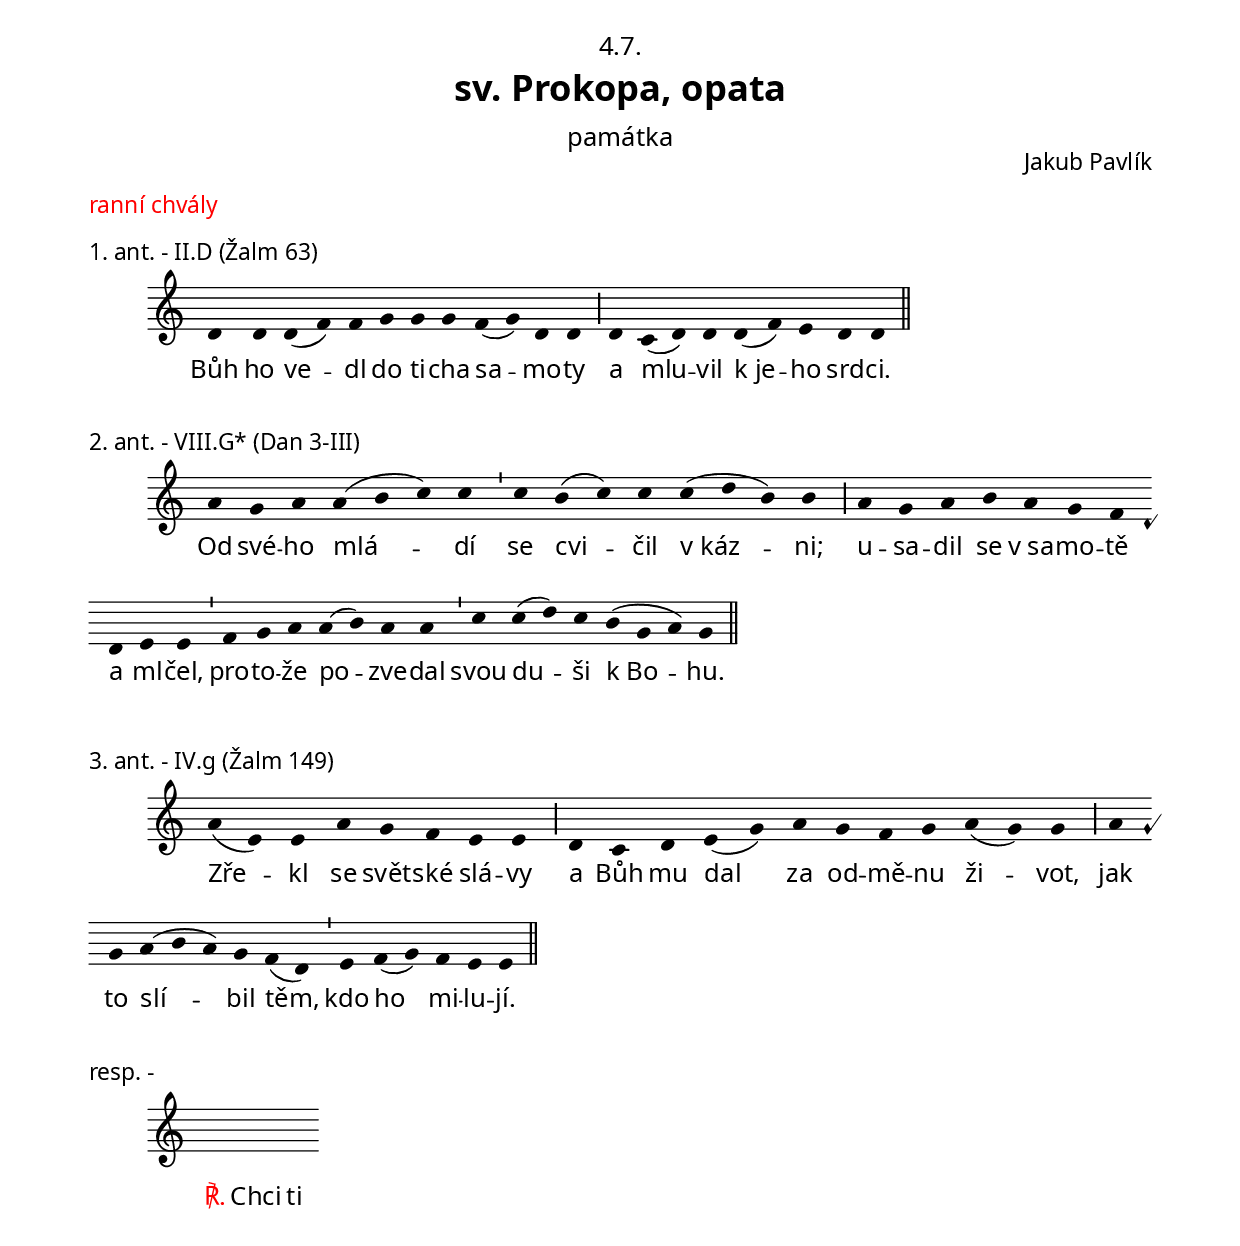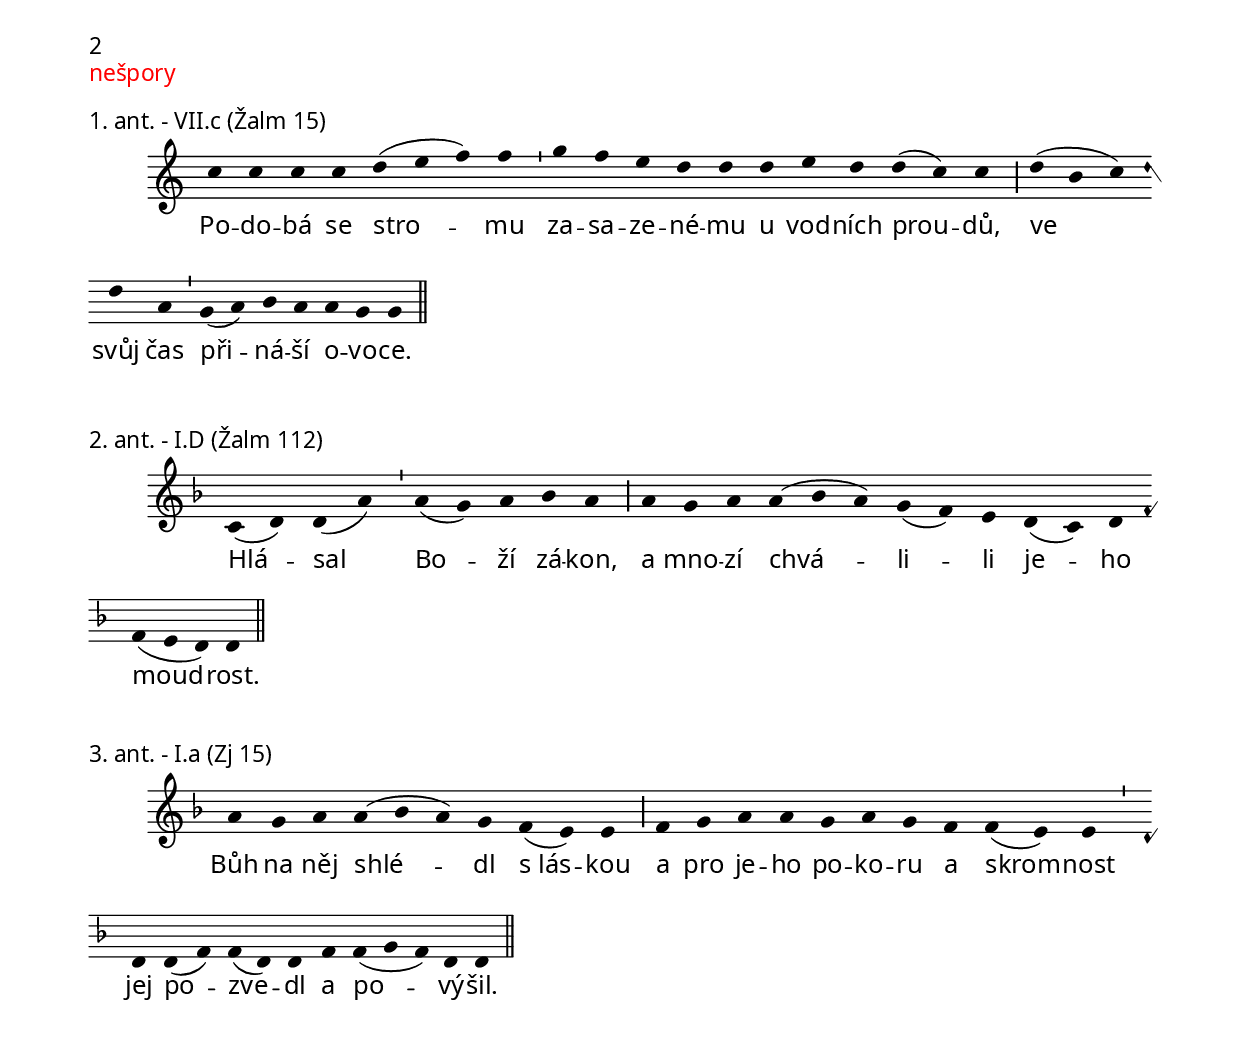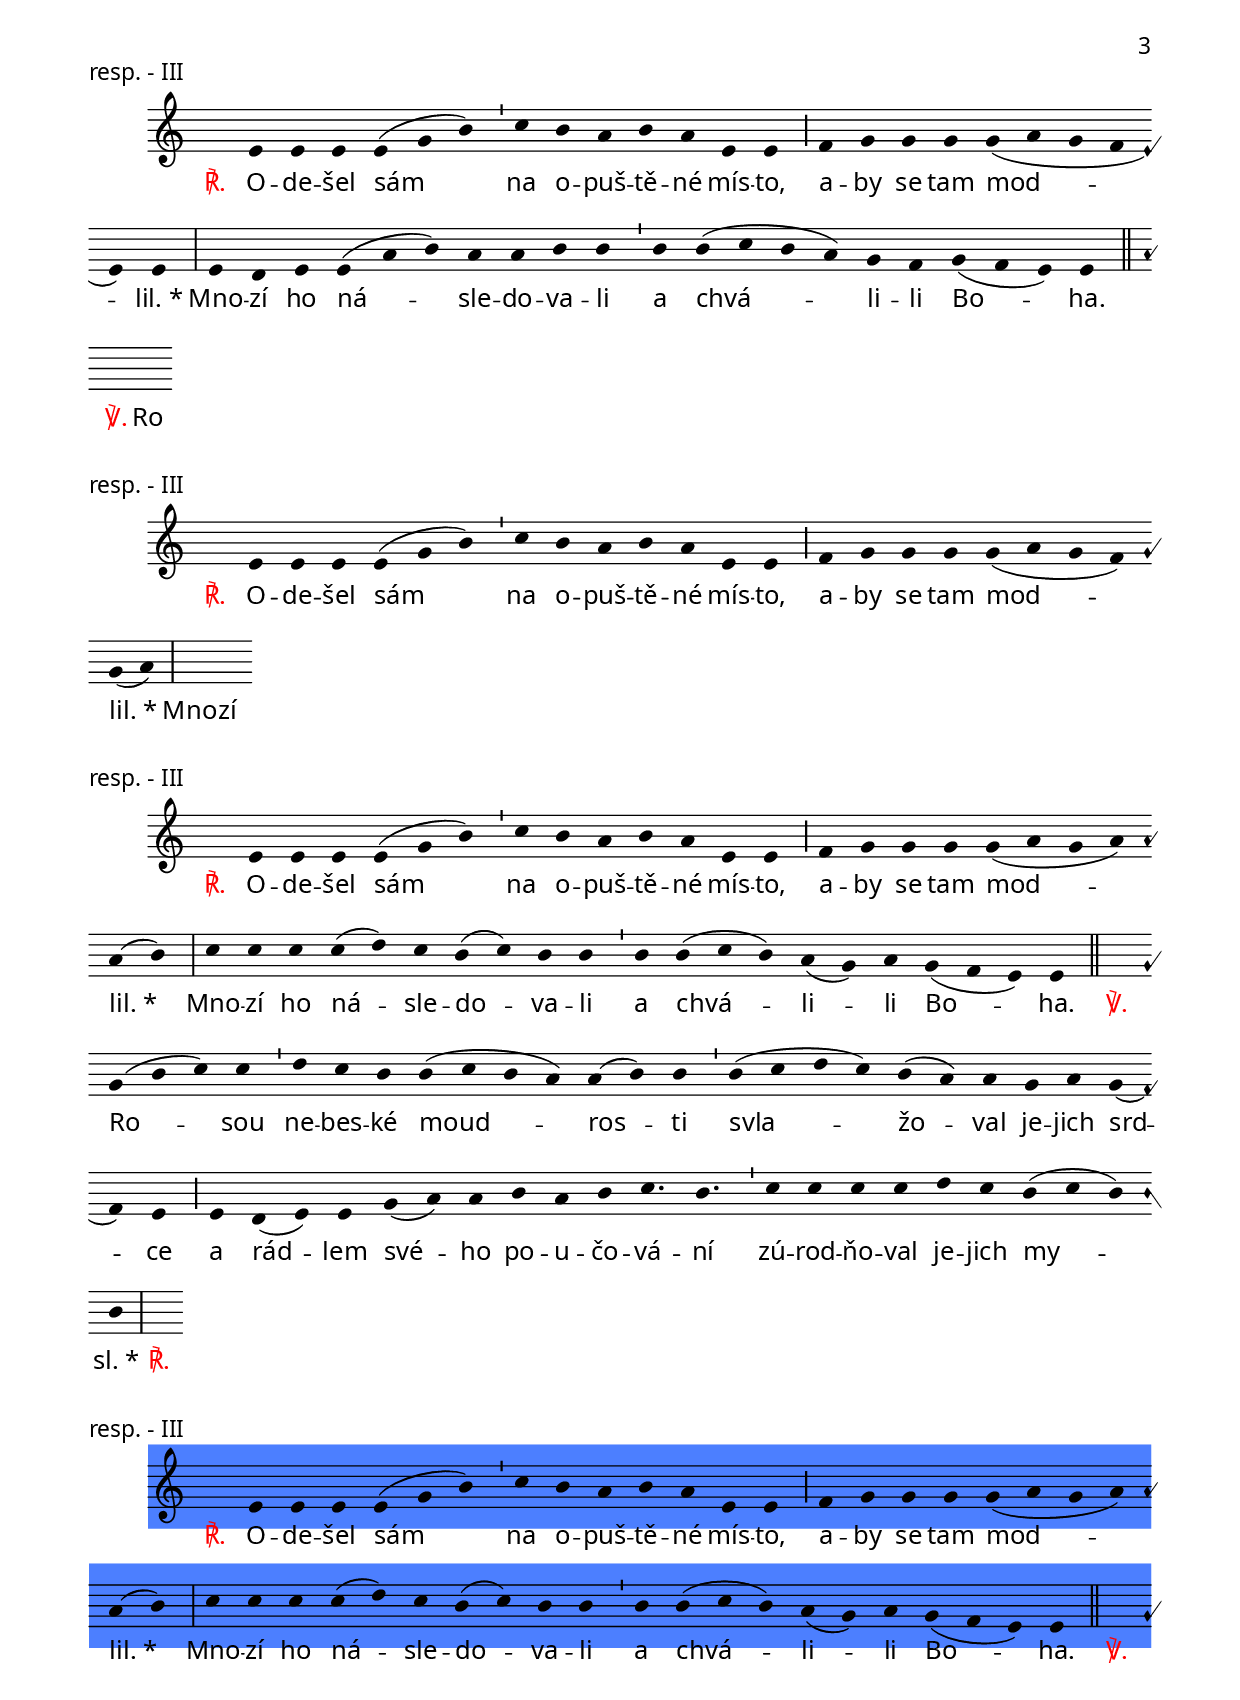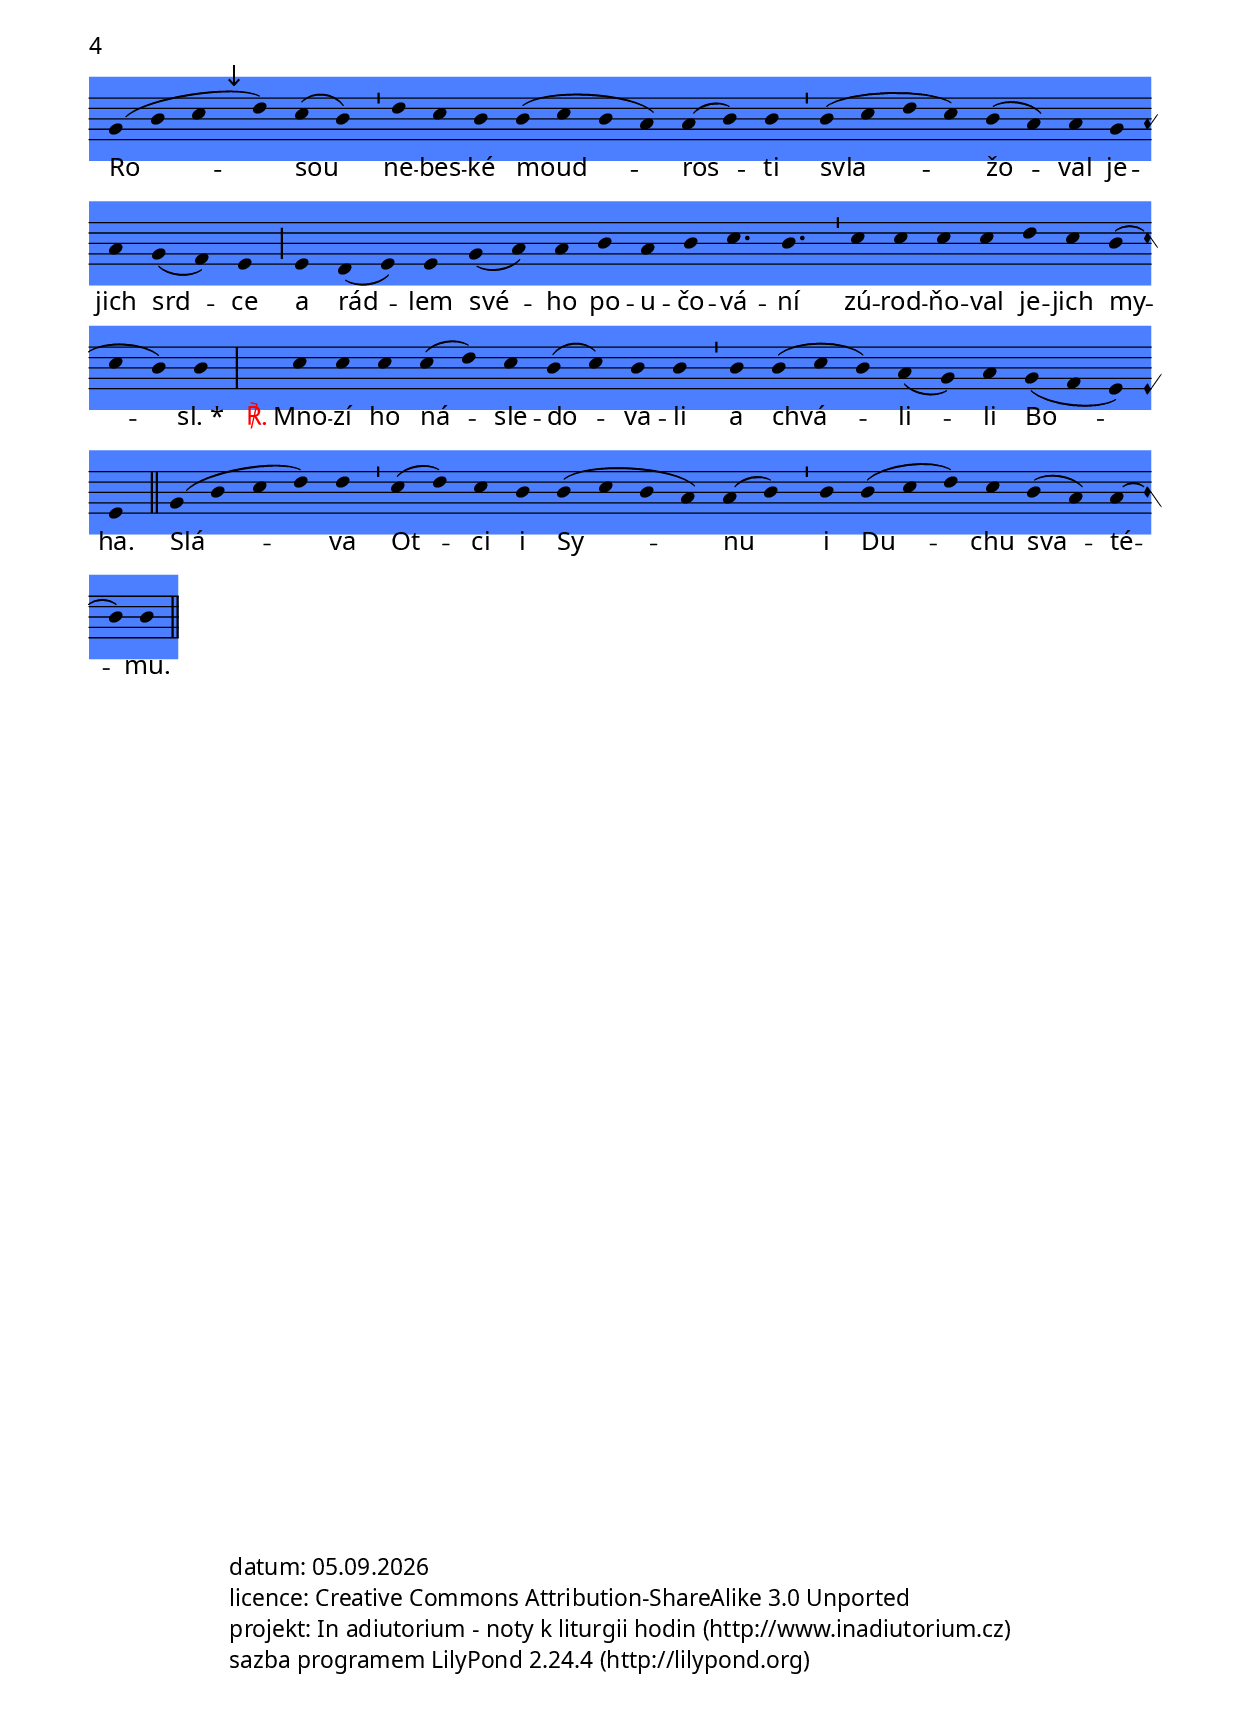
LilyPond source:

\version "2.15.37"

\include "../spolecne.ly"
\include "../dilyresponsorii.ly"

\header {
  title = \markup\titleSvatek
            "sv. Prokopa, opata"
            památka
            4.7.
  composer = "Jakub Pavlík"
}

\markup {\nadpisHodinka {"ranní chvály"}}

\score {
  \relative c' {
    \choralniRezim
    d4 d d( f) f g g g f( g) d d \barMaior
    d c( d) d d( f) e d d \barFinalis
  }
  \addlyrics {
    Bůh ho ve -- dl do ti -- cha sa -- mo -- ty
    a mlu -- vil k_je -- ho srd -- ci.
  }
  \header {
    quid = "1. ant."
    modus = "II"
    differentia = "D"
    psalmus = "Žalm 63"
    id = ""
    piece = \markup {\sestavTitulek}
  }
}

\score {
  \relative c'' {
    \choralniRezim
    a4 g a a( b c) c \barMin c b( c) c c( d b) b \barMaior
    a g a b a g f d e e \barMin
    f g a a( b) a a \barMin c c( d) c b( g a) g \barFinalis
  }
  \addlyrics {
    Od své -- ho mlá -- dí se cvi -- čil v_káz -- ni;
    u -- sa -- dil se v_sa -- mo -- tě a ml -- čel,
    pro -- to -- že po -- zve -- dal svou du -- ši k_Bo -- hu.
  }
  \header {
    quid = "2. ant."
    modus = "VIII"
    differentia = "G*"
    psalmus = "Dan 3-III"
    id = ""
    piece = \markup {\sestavTitulek}
  }
}

\score {
  \relative c'' {
    \choralniRezim
    a4( e) e a g f e e \barMaior
    d c d e( g) a g f g a( g) g \barMaior
    a g a( b a) g f( d) \barMin e f( g) f e e \barFinalis
  }
  \addlyrics {
    Zře -- kl se svět -- ské slá -- vy
    a Bůh mu dal za od -- mě -- nu ži -- vot,
    jak to slí -- bil těm, kdo ho mi -- lu -- jí.
  }
  \header {
    quid = "3. ant."
    modus = "IV"
    differentia = "g"
    psalmus = "Žalm 149"
    id = ""
    piece = \markup {\sestavTitulek}
  }
}

\score {
  \relative c' {
    \choralniRezim

    % R
    \neviditelna a

    % V
    \neviditelna a

    % R
    \neviditelna a

    % Slava
  }
  \addlyrics {
    \Response Chci ti u -- ká -- zat ces -- tu moud -- ros -- ti,
    vést tě po správ -- né stez -- ce._*
    Za -- čá -- tek moud -- ros -- ti je u -- přím -- ná tou -- ha po -- u -- čit se.
    \Verse Ces -- ta spra -- ved -- li -- vých je ja -- ko svět -- lo ji -- třen -- ky,
    je -- jíž zá -- ře stou -- pá do bí -- lé -- ho dne._*
    \Response Za -- čá -- tek moud -- ros -- ti je u -- přím -- ná tou -- ha po -- u -- čit se.
    \textRespDoxologie
  }
  \header {
    quid = "resp."
    modus = ""
    id = ""
    piece = \markup {\sestavTitulekResp}
  }
}

\score {
  \relative c' {
    \choralniRezim

  }
  \addlyrics {
    Od rá -- na se ce -- lým srd -- cem o -- bra -- cí k_Bo -- hu,
    své -- mu Stvo -- ři -- te -- li,
    k_Nej -- vyš -- ší -- mu zdvi -- há svou du -- ši,
    k_mod -- lit -- bě o -- tví -- rá svá ús -- ta.
  }
  \header {
    quid = "ant. k Benedictus"
    modus = ""
    differentia = ""
    psalmus = ""
    id = ""
    piece = \markup {\sestavTitulekBezZalmu}
  }
}

\markup {\nadpisHodinka {"nešpory"}}

\score {
  \relative c'' {
    \choralniRezim
    c4 c c c d( e f) f \barMin
    g f e d d d e d d( c) c \barMaior
    d( b c) d a \barMin g( a) b a a g g \barFinalis
  }
  \addlyrics {
    Po -- do -- bá se stro -- mu
    za -- sa -- ze -- né -- mu u vod -- ních prou -- dů,
    ve svůj čas při -- ná -- ší o -- vo -- ce.
  }
  \header {
    quid = "1. ant."
    modus = "VII"
    differentia = "c"
    psalmus = "Žalm 15"
    id = ""
    piece = \markup {\sestavTitulek}
  }
}

\score {
  \relative c' {
    \choralniRezim
    \key f \major
    c( d) d( a') \barMin a( g) a bes a \barMaior
    a g a a( bes a) g( f) e d( c) d f( e d) d \barFinalis
  }
  \addlyrics {
    Hlá -- sal Bo -- ží zá -- kon,
    a mno -- zí chvá -- li -- li je -- ho moud -- rost.
  }
  \header {
    quid = "2. ant."
    modus = "I"
    differentia = "D"
    psalmus = "Žalm 112"
    id = ""
    piece = \markup {\sestavTitulek}
  }
}

\score {
  \relative c'' {
    \choralniRezim
    \key f \major
    a4 g a a( bes a) g f( e) e \barMaior
    f g a a g a g f f( e) e \barMin
    d d( f) f( d) d f f( g f) d d \barFinalis
  }
  \addlyrics {
    Bůh na něj shlé -- dl s_lás -- kou
    a pro je -- ho po -- ko -- ru a skrom -- nost
    jej po -- zve -- dl a po -- vý -- šil.
  }
  \header {
    quid = "3. ant."
    modus = "I"
    differentia = "a"
    psalmus = "Zj 15"
    id = ""
    piece = \markup {\sestavTitulek}
  }
}

\pageBreak

\score {
  \relative c' {
    \choralniRezim

    % R
    \neviditelna e
    e4 e e e( g b) \barMin c b a b a e e \barMaior
    f g g g g( a g f e) e \barMax
    e d e e( a b) a a b b \barMin b b( c b a) g f g( f e) e \barFinalis
    % V
    \neviditelna a

    % R
    \neviditelna a

    % Slava
  }
  \addlyrics {
    \Response O -- de -- šel sám na o -- puš -- tě -- né mís -- to,
    a -- by se tam mod -- lil._*
    Mno -- zí ho ná -- sle -- do -- va -- li a chvá -- li -- li Bo -- ha.
    \Verse Ro -- sou ne -- bes -- ké moud -- ros -- ti
    svla -- žo -- val je -- jich srd -- ce
    a rád -- lem své -- ho po -- u -- čo -- vá -- ní
    zú -- rod -- ňo -- val je -- jich my -- sl._*
    \Response Mno -- zí ho ná -- sle -- do -- va -- li a chvá -- li -- li Bo -- ha.
    \textRespDoxologie
  }
  \header {
    quid = "resp."
    modus = "III"
    id = ""
    piece = \markup {\sestavTitulekResp}
  }
}

\score {
  \relative c' {
    \choralniRezim

    % R
    \neviditelna e
    e4 e e e( g b) \barMin c b a b a e e \barMaior
    f g g g g( a g f) g( a) \barMax
    % V
    \neviditelna a

    % R
    \neviditelna a

    % Slava
  }
  \addlyrics {
    \Response O -- de -- šel sám na o -- puš -- tě -- né mís -- to,
    a -- by se tam mod -- lil._*
    Mno -- zí ho ná -- sle -- do -- va -- li a chvá -- li -- li Bo -- ha.
    \Verse Ro -- sou ne -- bes -- ké moud -- ros -- ti
    svla -- žo -- val je -- jich srd -- ce
    a rád -- lem své -- ho po -- u -- čo -- vá -- ní
    zú -- rod -- ňo -- val je -- jich my -- sl._*
    \Response Mno -- zí ho ná -- sle -- do -- va -- li a chvá -- li -- li Bo -- ha.
    \textRespDoxologie
  }
  \header {
    quid = "resp."
    modus = "III"
    id = ""
    piece = \markup {\sestavTitulekResp}
  }
}

\score {
  \relative c' {
    \choralniRezim

    % R
    \neviditelna e
    e4 e e e( g b) \barMin c b a b a e e \barMaior
    f g g g g( a g a) a( b) \barMax
    c c c c( d) c b( c) b b \barMin b b( c b) a( g) a g( f e) e \barFinalis
    % V
    \neviditelna g
    g( b c) c \barMin d c b b( c b a) a( b) b \barMin
    b( c d c) b( a) a g a g( f) e \barMaior
    e d( e) e g( a) a b a b c4. b \barMin
    c4 c c c d c b( c b) b \barMax
    % R
    \neviditelna a

    % Slava
  }
  \addlyrics {
    \Response O -- de -- šel sám na o -- puš -- tě -- né mís -- to,
    a -- by se tam mod -- lil._*
    Mno -- zí ho ná -- sle -- do -- va -- li a chvá -- li -- li Bo -- ha.
    \Verse Ro -- sou ne -- bes -- ké moud -- ros -- ti
    svla -- žo -- val je -- jich srd -- ce
    a rád -- lem své -- ho po -- u -- čo -- vá -- ní
    zú -- rod -- ňo -- val je -- jich my -- sl._*
    \Response Mno -- zí ho ná -- sle -- do -- va -- li a chvá -- li -- li Bo -- ha.
    \textRespDoxologie
  }
  \header {
    quid = "resp."
    modus = "III"
    id = ""
    piece = \markup {\sestavTitulekResp}
  }
}

\score {
  \relative c' {
    \zvyraznovacModry
    \choralniRezim

    % R
    \neviditelna e
    e4 e e e( g b) \barMin c b a b a e e \barMaior
    f g g g g( a g a) a( b) \barMax
    c c c c( d) c b( c) b b \barMin b b( c b) a( g) a g( f e) e \barFinalis
    % V
    \neviditelna g
    g( b c \mark\sipka d) c( b) \barMin d c b b( c b a) a( b) b \barMin
    b( c d c) b( a) a g a g( f) e \barMaior
    e d( e) e g( a) a b a b c4. b \barMin
    c4 c c c d c b( c b) b \barMax
    % R
    \neviditelna b
    c c c c( d) c b( c) b b \barMin b b( c b) a( g) a g( f e) e \barFinalis
    % Slava
    g4( b c d) d \barMin c( d) c b b( c b a) a( b) \barMin b b( c d) c b( a) a( b) b \barFinalis
  }
  \addlyrics {
    \Response O -- de -- šel sám na o -- puš -- tě -- né mís -- to,
    a -- by se tam mod -- lil._*
    Mno -- zí ho ná -- sle -- do -- va -- li a chvá -- li -- li Bo -- ha.
    \Verse Ro -- sou ne -- bes -- ké moud -- ros -- ti
    svla -- žo -- val je -- jich srd -- ce
    a rád -- lem své -- ho po -- u -- čo -- vá -- ní
    zú -- rod -- ňo -- val je -- jich my -- sl._*
    \Response Mno -- zí ho ná -- sle -- do -- va -- li a chvá -- li -- li Bo -- ha.
    \textRespDoxologie
  }
  \header {
    quid = "resp."
    modus = "III"
    id = ""
    piece = \markup {\sestavTitulekResp}
  }
}

\pageBreak

\score {
  \relative c' {
    \choralniRezim

  }
  \addlyrics {
    Sva -- tý Pro -- ko -- pe,
    du -- chov -- ní vůd -- ce svých brat -- ří,
    ví -- tě -- zi nad tě -- lem, svě -- tem a ďáb -- lem,
    po -- má -- hej nám svou pří -- mlu -- vou,
    a -- by -- chom ja -- ko ty
    bo -- jo -- va -- li dob -- rý boj
    a do -- sáh -- li slá -- vy v_ne -- bi.
  }
  \header {
    quid = "ant. k Magnificat"
    modus = ""
    differentia = ""
    psalmus = ""
    id = ""
    piece = \markup {\sestavTitulekBezZalmu}
  }
}